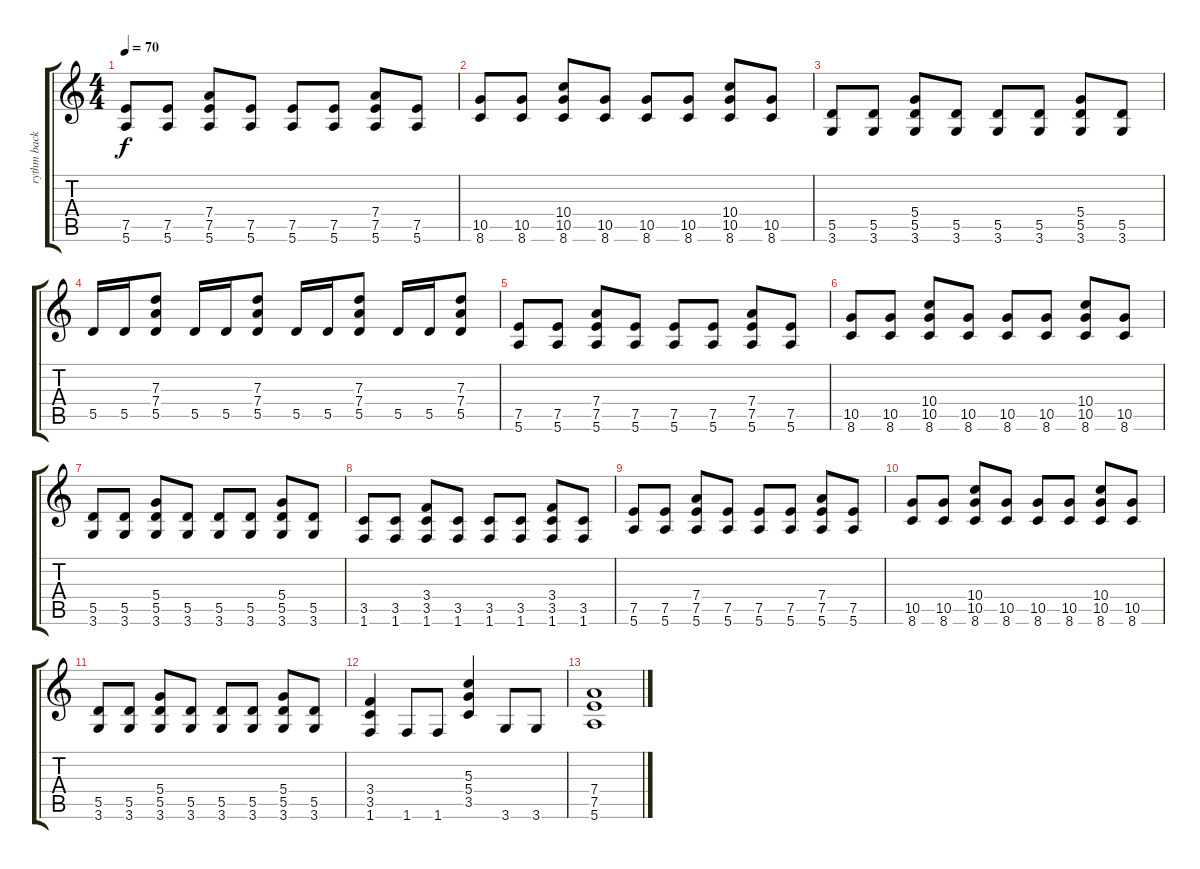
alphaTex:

\track ("rythm backup" "rythm back") {instrument distortionguitar}
\staff {score tabs}
\tuning (E4 B3 G3 D3 A2 E2) {hide}
\ts (4 4)
\tempo 70
\clef g2
\ks c
(7.5 5.6).8{dy f} (7.5 5.6).8 (7.4 7.5 5.6).8 (7.5 5.6).8 (7.5 5.6).8 (7.5 5.6).8 (7.4 7.5 5.6).8 (7.5 5.6).8 |
(10.5 8.6).8 (10.5 8.6).8 (10.4 10.5 8.6).8 (10.5 8.6).8 (10.5 8.6).8 (10.5 8.6).8 (10.4 10.5 8.6).8 (10.5 8.6).8 |
(5.5 3.6).8 (5.5 3.6).8 (5.4 5.5 3.6).8 (5.5 3.6).8 (5.5 3.6).8 (5.5 3.6).8 (5.4 5.5 3.6).8 (5.5 3.6).8 |
5.5.16 5.5.16 (7.3 7.4 5.5).8 5.5.16 5.5.16 (7.3 7.4 5.5).8 5.5.16 5.5.16 (7.3 7.4 5.5).8 5.5.16 5.5.16 (7.3 7.4 5.5).8 |
(7.5 5.6).8 (7.5 5.6).8 (7.4 7.5 5.6).8 (7.5 5.6).8 (7.5 5.6).8 (7.5 5.6).8 (7.4 7.5 5.6).8 (7.5 5.6).8 |
(10.5 8.6).8 (10.5 8.6).8 (10.4 10.5 8.6).8 (10.5 8.6).8 (10.5 8.6).8 (10.5 8.6).8 (10.4 10.5 8.6).8 (10.5 8.6).8 |
(5.5 3.6).8 (5.5 3.6).8 (5.4 5.5 3.6).8 (5.5 3.6).8 (5.5 3.6).8 (5.5 3.6).8 (5.4 5.5 3.6).8 (5.5 3.6).8 |
(3.5 1.6).8 (3.5 1.6).8 (3.4 3.5 1.6).8 (3.5 1.6).8 (3.5 1.6).8 (3.5 1.6).8 (3.4 3.5 1.6).8 (3.5 1.6).8 |
(7.5 5.6).8 (7.5 5.6).8 (7.4 7.5 5.6).8 (7.5 5.6).8 (7.5 5.6).8 (7.5 5.6).8 (7.4 7.5 5.6).8 (7.5 5.6).8 |
(10.5 8.6).8 (10.5 8.6).8 (10.4 10.5 8.6).8 (10.5 8.6).8 (10.5 8.6).8 (10.5 8.6).8 (10.4 10.5 8.6).8 (10.5 8.6).8 |
(5.5 3.6).8 (5.5 3.6).8 (5.4 5.5 3.6).8 (5.5 3.6).8 (5.5 3.6).8 (5.5 3.6).8 (5.4 5.5 3.6).8 (5.5 3.6).8 |
(3.4 3.5 1.6).4 1.6.8 1.6.8 (5.3 5.4 3.5).4 3.6.8 3.6.8 |
(7.4 7.5 5.6).1
